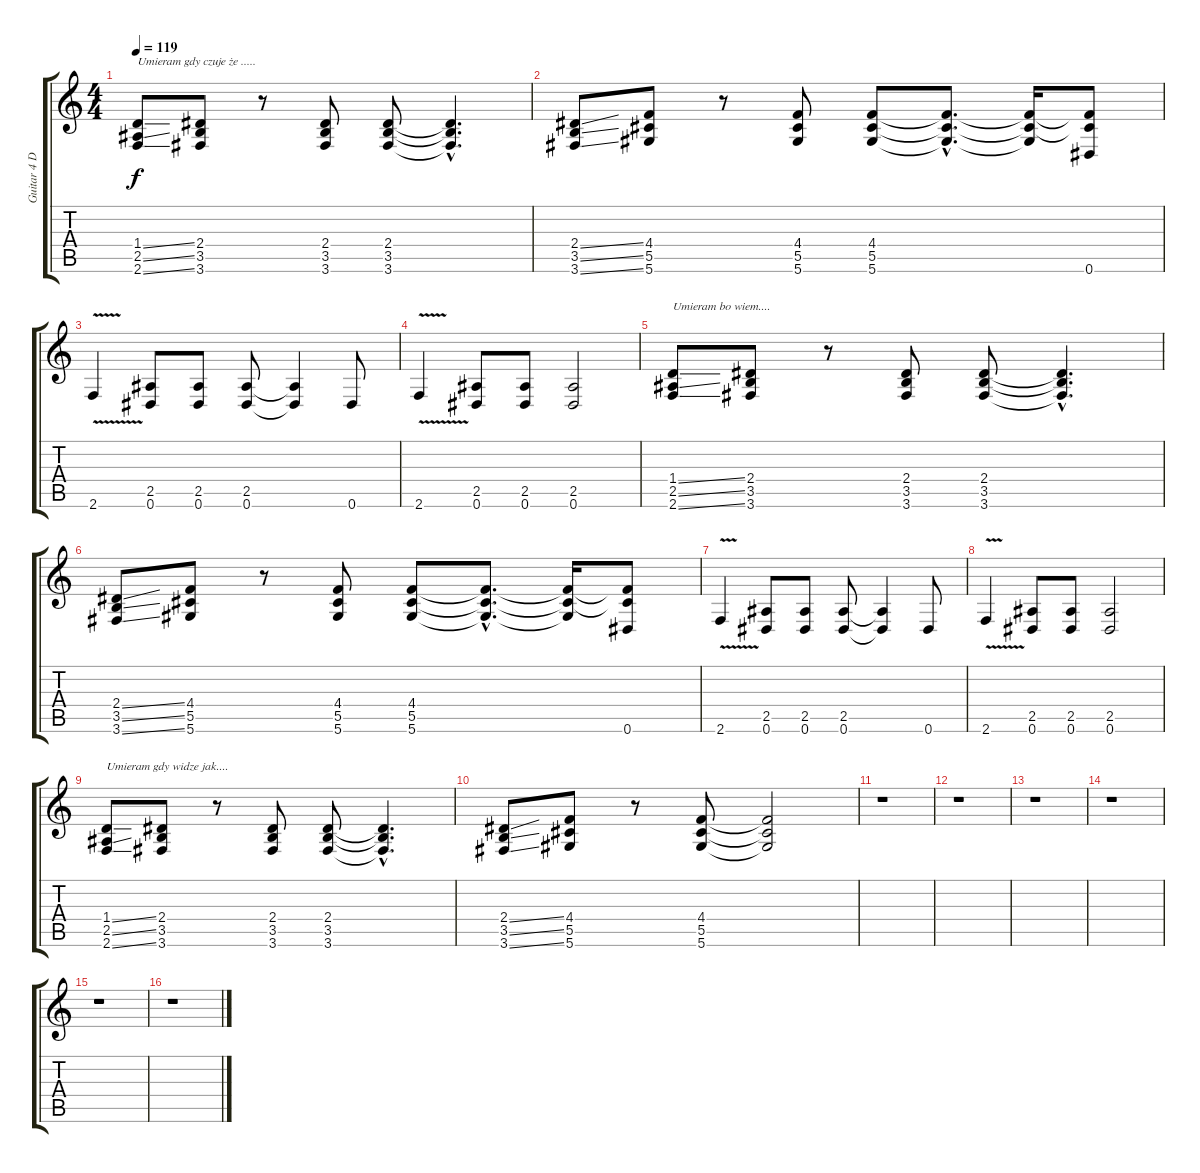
\track ("Guitar 4 Distortion" "Guitar 4 D") {instrument distortionguitar}
\staff {score tabs}
\tuning (Eb4 Bb3 Gb3 Db3 Ab2 Eb2) {hide}
\ts (4 4)
\tempo 119
\clef g2
\ks c
(1.4{ss} 2.5{ss} 2.6{ss}).8{txt "Umieram gdy czuje że ....." dy f} (2.4 3.5 3.6).8 r.8 (2.4 3.5 3.6).8 (2.4 3.5 3.6).8 (2.4{hac t} 3.5{hac t} 3.6{hac t}).4{d} |
(2.4{ss} 3.5{ss} 3.6{ss}).8 (4.4 5.5 5.6).8 r.8 (4.4 5.5 5.6).8 (4.4 5.5 5.6).8 (4.4{hac t} 5.5{hac t} 5.6{hac t}).8{d} (4.4{t} 5.5{t} 5.6{t}).16 (4.4{t} 5.5{t} 0.6).8 |
2.6{v}.4 (2.5 0.6).8 (2.5 0.6).8 (2.5 0.6).8 (2.5{t} 0.6{t}).4 0.6.8 |
2.6{v}.4 (2.5 0.6).8 (2.5 0.6).8 (2.5 0.6).2 |
(1.4{ss} 2.5{ss} 2.6{ss}).8{txt "Umieram bo wiem...."} (2.4 3.5 3.6).8 r.8 (2.4 3.5 3.6).8 (2.4 3.5 3.6).8 (2.4{hac t} 3.5{hac t} 3.6{hac t}).4{d} |
(2.4{ss} 3.5{ss} 3.6{ss}).8 (4.4 5.5 5.6).8 r.8 (4.4 5.5 5.6).8 (4.4 5.5 5.6).8 (4.4{hac t} 5.5{hac t} 5.6{hac t}).8{d} (4.4{t} 5.5{t} 5.6{t}).16 (4.4{t} 5.5{t} 0.6).8 |
2.6{v}.4 (2.5 0.6).8 (2.5 0.6).8 (2.5 0.6).8 (2.5{t} 0.6{t}).4 0.6.8 |
2.6{v}.4 (2.5 0.6).8 (2.5 0.6).8 (2.5 0.6).2 |
(1.4{ss} 2.5{ss} 2.6{ss}).8{txt "Umieram gdy widze jak...."} (2.4 3.5 3.6).8 r.8 (2.4 3.5 3.6).8 (2.4 3.5 3.6).8 (2.4{hac t} 3.5{hac t} 3.6{hac t}).4{d} |
(2.4{ss} 3.5{ss} 3.6{ss}).8 (4.4 5.5 5.6).8 r.8 (4.4 5.5 5.6).8 (4.4{t} 5.5{t} 5.6{t}).2 |
r.1 |
r.1 |
r.1 |
r.1 |
r.1 |
r.1
